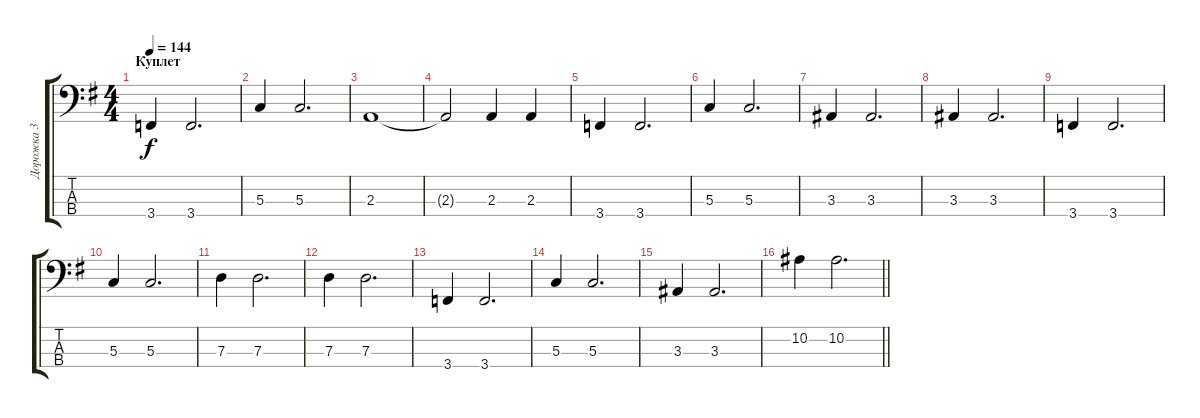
\track ("Дорожка 3" "Дорожка 3") {instrument electricbassfinger}
\staff {score tabs}
\tuning (F2 C2 G1 D1) {hide}
\ts (4 4)
\section ("" "Куплет")
\tempo 144
\clef f4
\ks g
3.4.4{dy f} 3.4.2{d} |
5.3.4 5.3.2{d} |
2.3.1 |
2.3{t}.2 2.3.4 2.3.4 |
3.4.4 3.4.2{d} |
5.3.4 5.3.2{d} |
3.3.4 3.3.2{d} |
3.3.4 3.3.2{d} |
3.4.4 3.4.2{d} |
5.3.4 5.3.2{d} |
7.3.4 7.3.2{d} |
7.3.4 7.3.2{d} |
3.4.4 3.4.2{d} |
5.3.4 5.3.2{d} |
3.3.4 3.3.2{d} |
\barLineRight lightlight
10.2.4 10.2.2{d}
